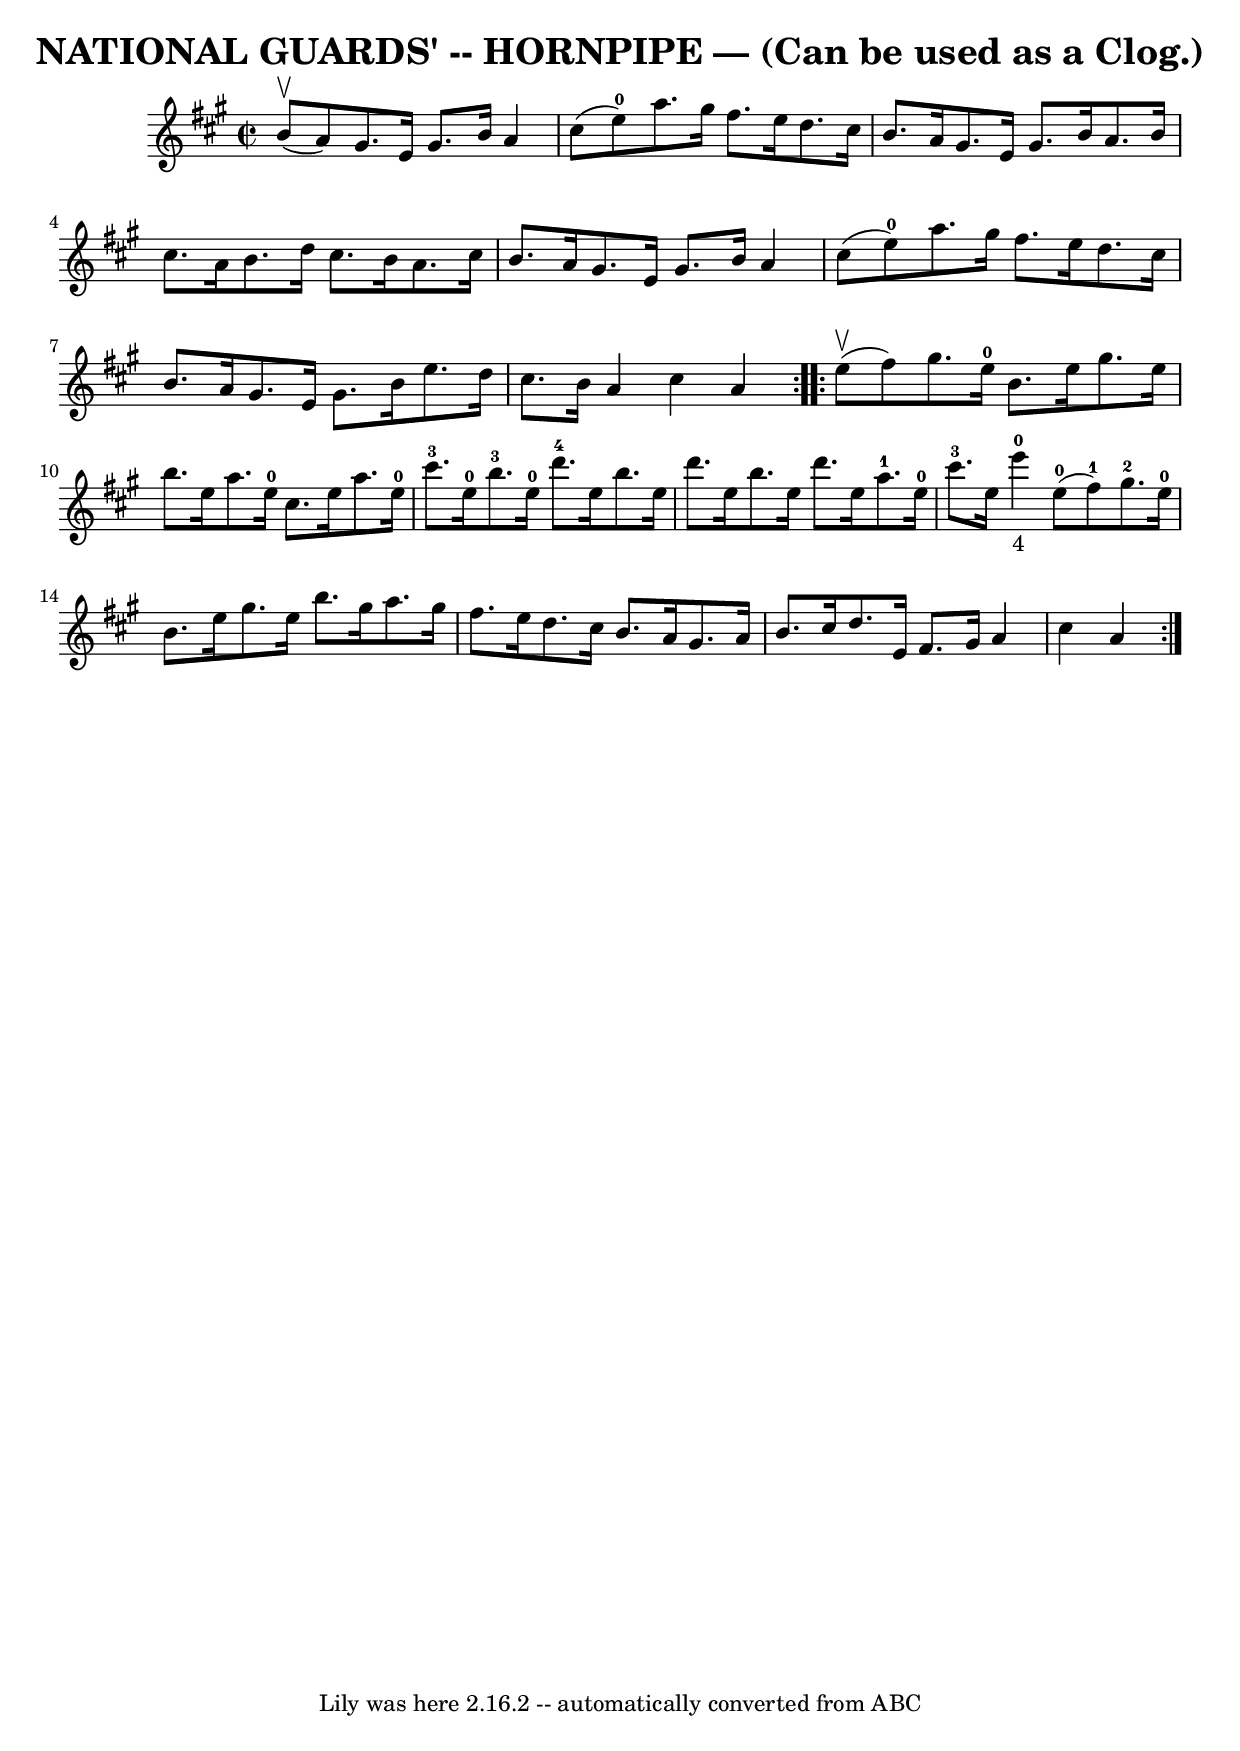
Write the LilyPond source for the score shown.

\version "2.16.2"
\include "Mammoth.ily"
\header {
  %% book = "Ryan's Mammoth Collection of Fiddle Tunes"
  crossRefNumber = "1"
  footnotes = ""
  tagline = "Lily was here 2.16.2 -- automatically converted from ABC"
  title = "NATIONAL GUARDS' -- HORNPIPE — (Can be used as a Clog.)"

}
voicedefault =  {



  \repeat volta 2 {

    \override Staff.TimeSignature #'style = #'C
    \time 2/2 
    \key a \major     b'8 (^\upbow a'8)        |
    gis'8.         e'16 gis'8. b'16 a'4 cis''8 (e''8-0)    |
    a''8.         gis''16 fis''8. e''16 d''8. cis''16 b'8. a'16     |
         gis'8. e'16 gis'8. b'16 a'8. b'16 cis''8. a'16     |
         b'8. d''16 cis''8. b'16 a'8. cis''16 b'8. a'16     |  |
    gis'8. e'16 gis'8. b'16 a'4 cis''8 (     e''8-0)    |
    a''8. gis''16 fis''8. e''16 d''8.         cis''16 b'8. a'16     |
    gis'8. e'16 gis'8. b'16 e''8.      d''16 cis''8. b'16     |
    a'4 cis''4 a'4    
  }     

  \repeat volta 2 {     e''8 (^\upbow fis''8)        |
    gis''8.         e''16-0 b'8. e''16 gis''8. e''16 b''8. e''16     |
    
    a''8. e''16-0 cis''8. e''16 a''8. e''16-0 cis'''8.-3        e''16-0        |
    b''8.-3 e''16-0 d'''8.-4 e''16         b''8. e''16 d'''8. e''16 b''8. e''16 d'''8. e''16      |
    a''8.-1 e''16-0 cis'''8.-3 e''16 e'''4      _"4"-0 e''8-0(fis''8-1)   |  |
    gis''8.-2 e''16-0 b'8. e''16 gis''8. e''16 b''8. gis''16     |
    a''8. gis''16 fis''8. e''16 d''8. cis''16 b'8.         a'16     |
    gis'8. a'16 b'8. cis''16 d''8. e'16 fis'8.      gis'16     |
    a'4 cis''4 a'4    
  }   

}

\score{
  <<

    \context Staff="default"
    {
      \voicedefault 
      
    }

  >>
  \layout {
    
  }
  \midi {
  }

}
